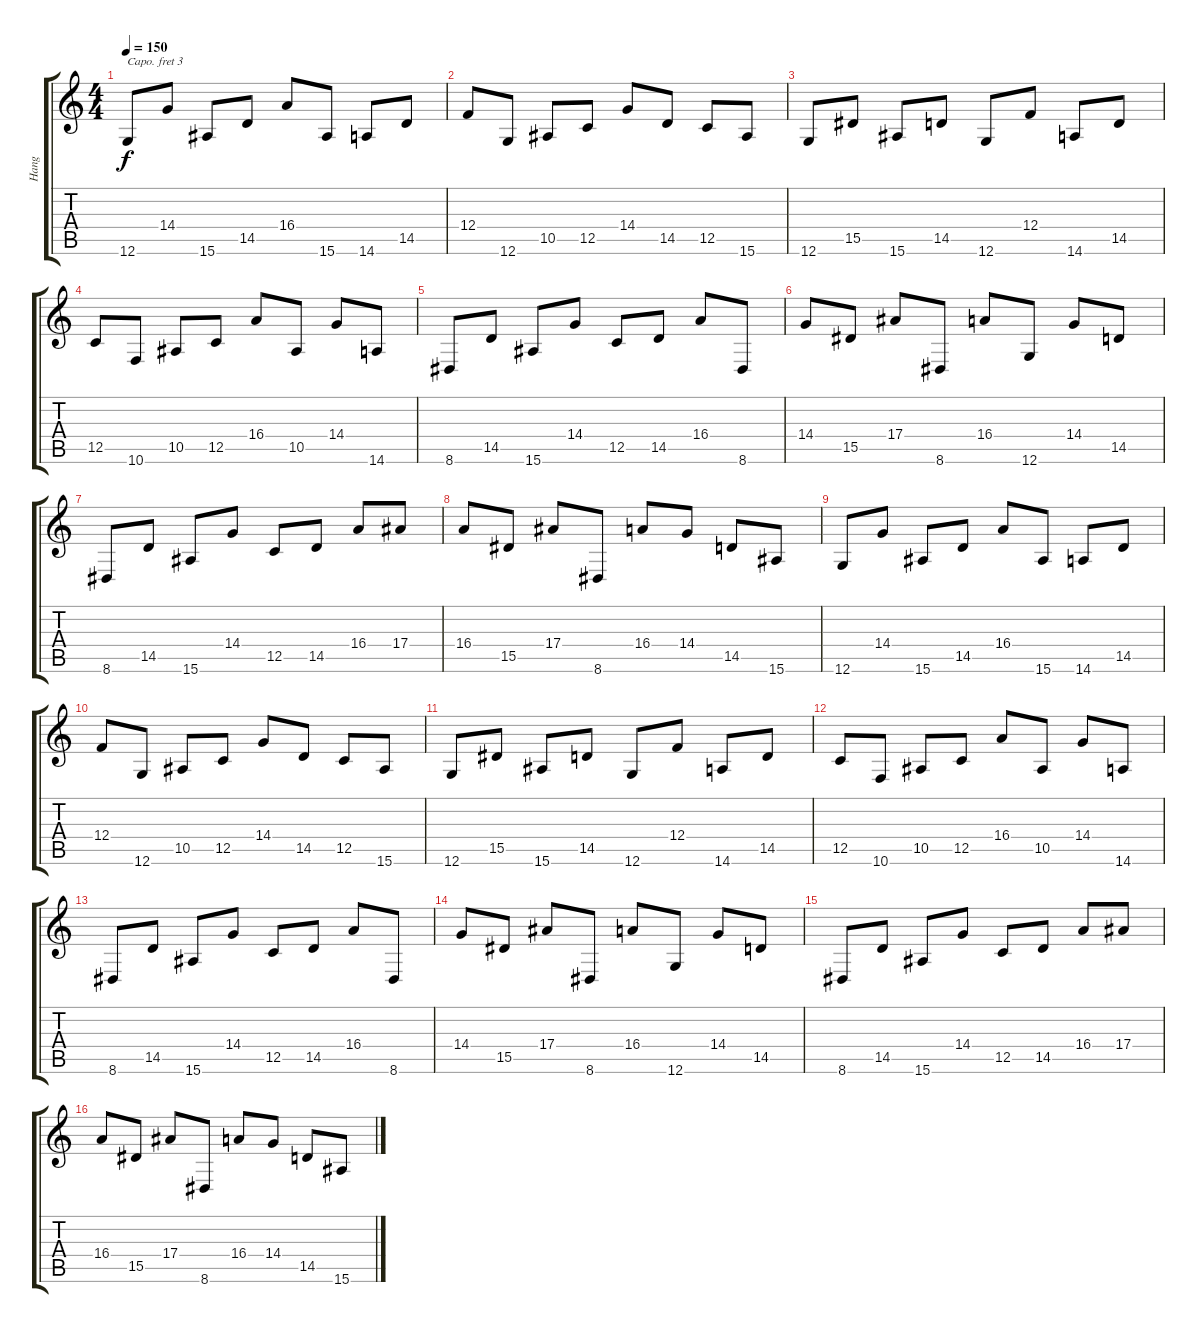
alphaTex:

\track ("Hang" "Hang") {instrument steeldrums}
\staff {score tabs}
\capo 3
\tuning (E4 B3 G3 D3 A2 E2) {hide}
\ts (4 4)
\tempo 150
\clef g2
\ks c
12.6.8{dy f} 14.4.8 15.6.8 14.5.8 16.4.8 15.6.8 14.6.8 14.5.8 |
12.4.8 12.6.8 10.5.8 12.5.8 14.4.8 14.5.8 12.5.8 15.6.8 |
12.6.8 15.5.8 15.6.8 14.5.8 12.6.8 12.4.8 14.6.8 14.5.8 |
12.5.8 10.6.8 10.5.8 12.5.8 16.4.8 10.5.8 14.4.8 14.6.8 |
8.6.8 14.5.8 15.6.8 14.4.8 12.5.8 14.5.8 16.4.8 8.6.8 |
14.4.8 15.5.8 17.4.8 8.6.8 16.4.8 12.6.8 14.4.8 14.5.8 |
8.6.8 14.5.8 15.6.8 14.4.8 12.5.8 14.5.8 16.4.8 17.4.8 |
16.4.8 15.5.8 17.4.8 8.6.8 16.4.8 14.4.8 14.5.8 15.6.8 |
12.6.8 14.4.8 15.6.8 14.5.8 16.4.8 15.6.8 14.6.8 14.5.8 |
12.4.8 12.6.8 10.5.8 12.5.8 14.4.8 14.5.8 12.5.8 15.6.8 |
12.6.8 15.5.8 15.6.8 14.5.8 12.6.8 12.4.8 14.6.8 14.5.8 |
12.5.8 10.6.8 10.5.8 12.5.8 16.4.8 10.5.8 14.4.8 14.6.8 |
8.6.8 14.5.8 15.6.8 14.4.8 12.5.8 14.5.8 16.4.8 8.6.8 |
14.4.8 15.5.8 17.4.8 8.6.8 16.4.8 12.6.8 14.4.8 14.5.8 |
8.6.8 14.5.8 15.6.8 14.4.8 12.5.8 14.5.8 16.4.8 17.4.8 |
16.4.8 15.5.8 17.4.8 8.6.8 16.4.8 14.4.8 14.5.8 15.6.8
